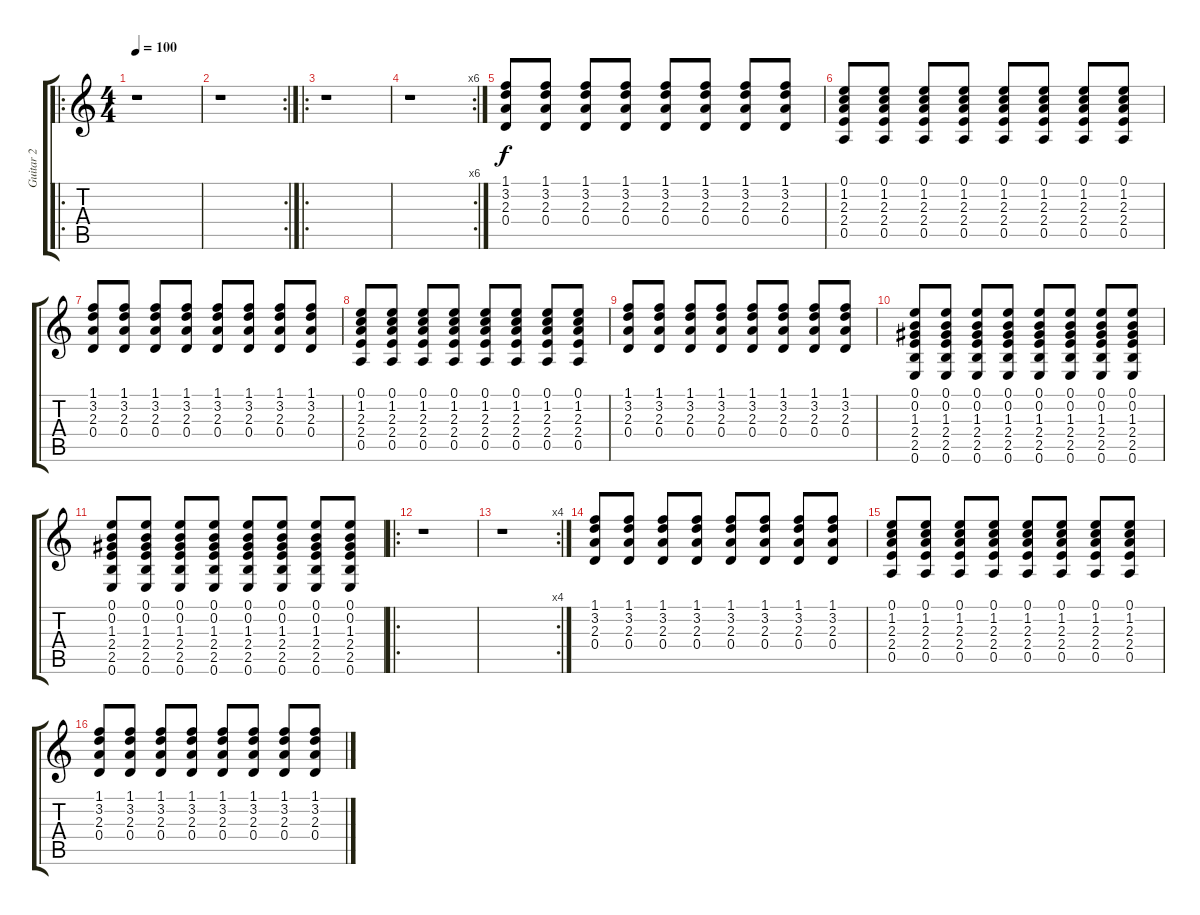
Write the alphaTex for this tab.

\track ("Guitar 2" "Guitar 2") {instrument distortionguitar}
\staff {score tabs}
\tuning (E4 B3 G3 D3 A2 E2) {hide}
\ro
\ts (4 4)
\tempo 100
\clef g2
\ks c
r.1{dy f instrument distortionguitar} |
\rc 2
r.1 |
\ro
r.1 |
\rc 6
r.1 |
(1.1 3.2 2.3 0.4).8 (1.1 3.2 2.3 0.4).8 (1.1 3.2 2.3 0.4).8 (1.1 3.2 2.3 0.4).8 (1.1 3.2 2.3 0.4).8 (1.1 3.2 2.3 0.4).8 (1.1 3.2 2.3 0.4).8 (1.1 3.2 2.3 0.4).8 |
(0.1 1.2 2.3 2.4 0.5).8 (0.1 1.2 2.3 2.4 0.5).8 (0.1 1.2 2.3 2.4 0.5).8 (0.1 1.2 2.3 2.4 0.5).8 (0.1 1.2 2.3 2.4 0.5).8 (0.1 1.2 2.3 2.4 0.5).8 (0.1 1.2 2.3 2.4 0.5).8 (0.1 1.2 2.3 2.4 0.5).8 |
(1.1 3.2 2.3 0.4).8 (1.1 3.2 2.3 0.4).8 (1.1 3.2 2.3 0.4).8 (1.1 3.2 2.3 0.4).8 (1.1 3.2 2.3 0.4).8 (1.1 3.2 2.3 0.4).8 (1.1 3.2 2.3 0.4).8 (1.1 3.2 2.3 0.4).8 |
(0.1 1.2 2.3 2.4 0.5).8 (0.1 1.2 2.3 2.4 0.5).8 (0.1 1.2 2.3 2.4 0.5).8 (0.1 1.2 2.3 2.4 0.5).8 (0.1 1.2 2.3 2.4 0.5).8 (0.1 1.2 2.3 2.4 0.5).8 (0.1 1.2 2.3 2.4 0.5).8 (0.1 1.2 2.3 2.4 0.5).8 |
(1.1 3.2 2.3 0.4).8 (1.1 3.2 2.3 0.4).8 (1.1 3.2 2.3 0.4).8 (1.1 3.2 2.3 0.4).8 (1.1 3.2 2.3 0.4).8 (1.1 3.2 2.3 0.4).8 (1.1 3.2 2.3 0.4).8 (1.1 3.2 2.3 0.4).8 |
(0.1 0.2 1.3 2.4 2.5 0.6).8 (0.1 0.2 1.3 2.4 2.5 0.6).8 (0.1 0.2 1.3 2.4 2.5 0.6).8 (0.1 0.2 1.3 2.4 2.5 0.6).8 (0.1 0.2 1.3 2.4 2.5 0.6).8 (0.1 0.2 1.3 2.4 2.5 0.6).8 (0.1 0.2 1.3 2.4 2.5 0.6).8 (0.1 0.2 1.3 2.4 2.5 0.6).8 |
(0.1 0.2 1.3 2.4 2.5 0.6).8 (0.1 0.2 1.3 2.4 2.5 0.6).8 (0.1 0.2 1.3 2.4 2.5 0.6).8 (0.1 0.2 1.3 2.4 2.5 0.6).8 (0.1 0.2 1.3 2.4 2.5 0.6).8 (0.1 0.2 1.3 2.4 2.5 0.6).8 (0.1 0.2 1.3 2.4 2.5 0.6).8 (0.1 0.2 1.3 2.4 2.5 0.6).8 |
\ro
r.1 |
\rc 4
r.1 |
(1.1 3.2 2.3 0.4).8 (1.1 3.2 2.3 0.4).8 (1.1 3.2 2.3 0.4).8 (1.1 3.2 2.3 0.4).8 (1.1 3.2 2.3 0.4).8 (1.1 3.2 2.3 0.4).8 (1.1 3.2 2.3 0.4).8 (1.1 3.2 2.3 0.4).8 |
(0.1 1.2 2.3 2.4 0.5).8 (0.1 1.2 2.3 2.4 0.5).8 (0.1 1.2 2.3 2.4 0.5).8 (0.1 1.2 2.3 2.4 0.5).8 (0.1 1.2 2.3 2.4 0.5).8 (0.1 1.2 2.3 2.4 0.5).8 (0.1 1.2 2.3 2.4 0.5).8 (0.1 1.2 2.3 2.4 0.5).8 |
(1.1 3.2 2.3 0.4).8 (1.1 3.2 2.3 0.4).8 (1.1 3.2 2.3 0.4).8 (1.1 3.2 2.3 0.4).8 (1.1 3.2 2.3 0.4).8 (1.1 3.2 2.3 0.4).8 (1.1 3.2 2.3 0.4).8 (1.1 3.2 2.3 0.4).8
